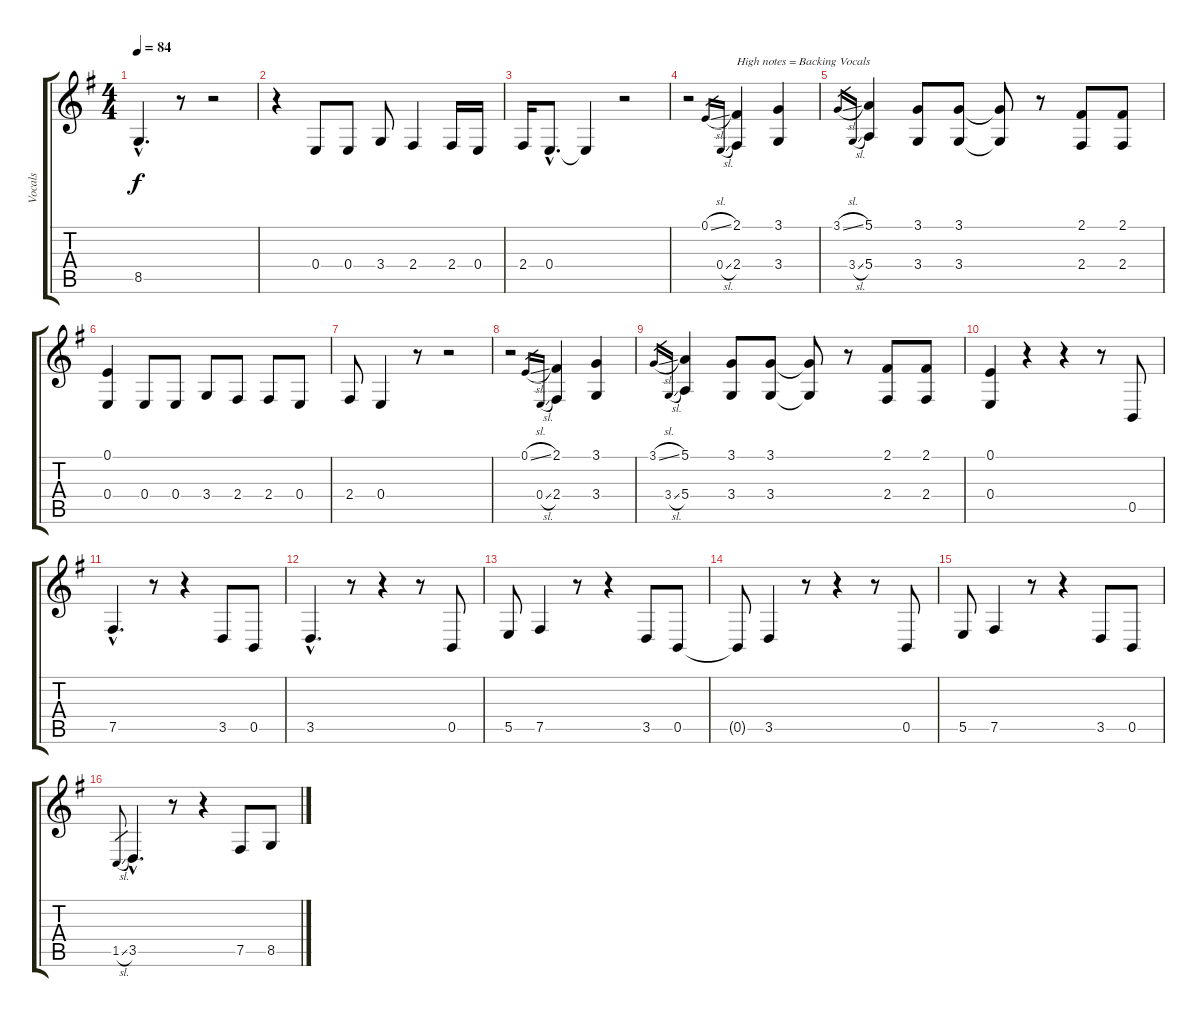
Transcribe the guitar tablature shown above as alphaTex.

\track ("Vocals" "Vocals") {instrument choiraahs}
\staff {score tabs}
\tuning (E4 B3 E3 E3 B2 E2) {hide}
\ts (4 4)
\tempo 84
\clef g2
\ks g
8.5{hac}.4{d dy f} r.8 r.2 |
r.4 0.4.8 0.4.8 3.4.8 2.4.4 2.4.16 0.4.16 |
2.4.16 0.4{hac}.8{d} 0.4{t}.4 r.2 |
r.2 0.1{sl}.16{gr} 0.4{sl}.16{gr} (2.1 2.4).4{txt "High notes = Backing Vocals"} (3.1 3.4).4 |
3.1{sl}.16{gr} 3.4{sl}.16{gr} (5.1 5.4).4 (3.1 3.4).8 (3.1 3.4).8 (3.1{t} 3.4{t}).8 r.8 (2.1 2.4).8 (2.1 2.4).8 |
(0.1 0.4).4 0.4.8 0.4.8 3.4.8 2.4.8 2.4.8 0.4.8 |
2.4.8 0.4.4 r.8 r.2 |
r.2 0.1{sl}.16{gr} 0.4{sl}.16{gr} (2.1 2.4).4 (3.1 3.4).4 |
3.1{sl}.16{gr} 3.4{sl}.16{gr} (5.1 5.4).4 (3.1 3.4).8 (3.1 3.4).8 (3.1{t} 3.4{t}).8 r.8 (2.1 2.4).8 (2.1 2.4).8 |
(0.1 0.4).4 r.4 r.4 r.8 0.5.8 |
7.5{hac}.4{d} r.8 r.4 3.5.8 0.5.8 |
3.5{hac}.4{d} r.8 r.4 r.8 0.5.8 |
5.5.8 7.5.4 r.8 r.4 3.5.8 0.5.8 |
0.5{t}.8 3.5.4 r.8 r.4 r.8 0.5.8 |
5.5.8 7.5.4 r.8 r.4 3.5.8 0.5.8 |
1.5{sl}.8{gr} 3.5{hac}.4{d} r.8 r.4 7.5.8 8.5.8
